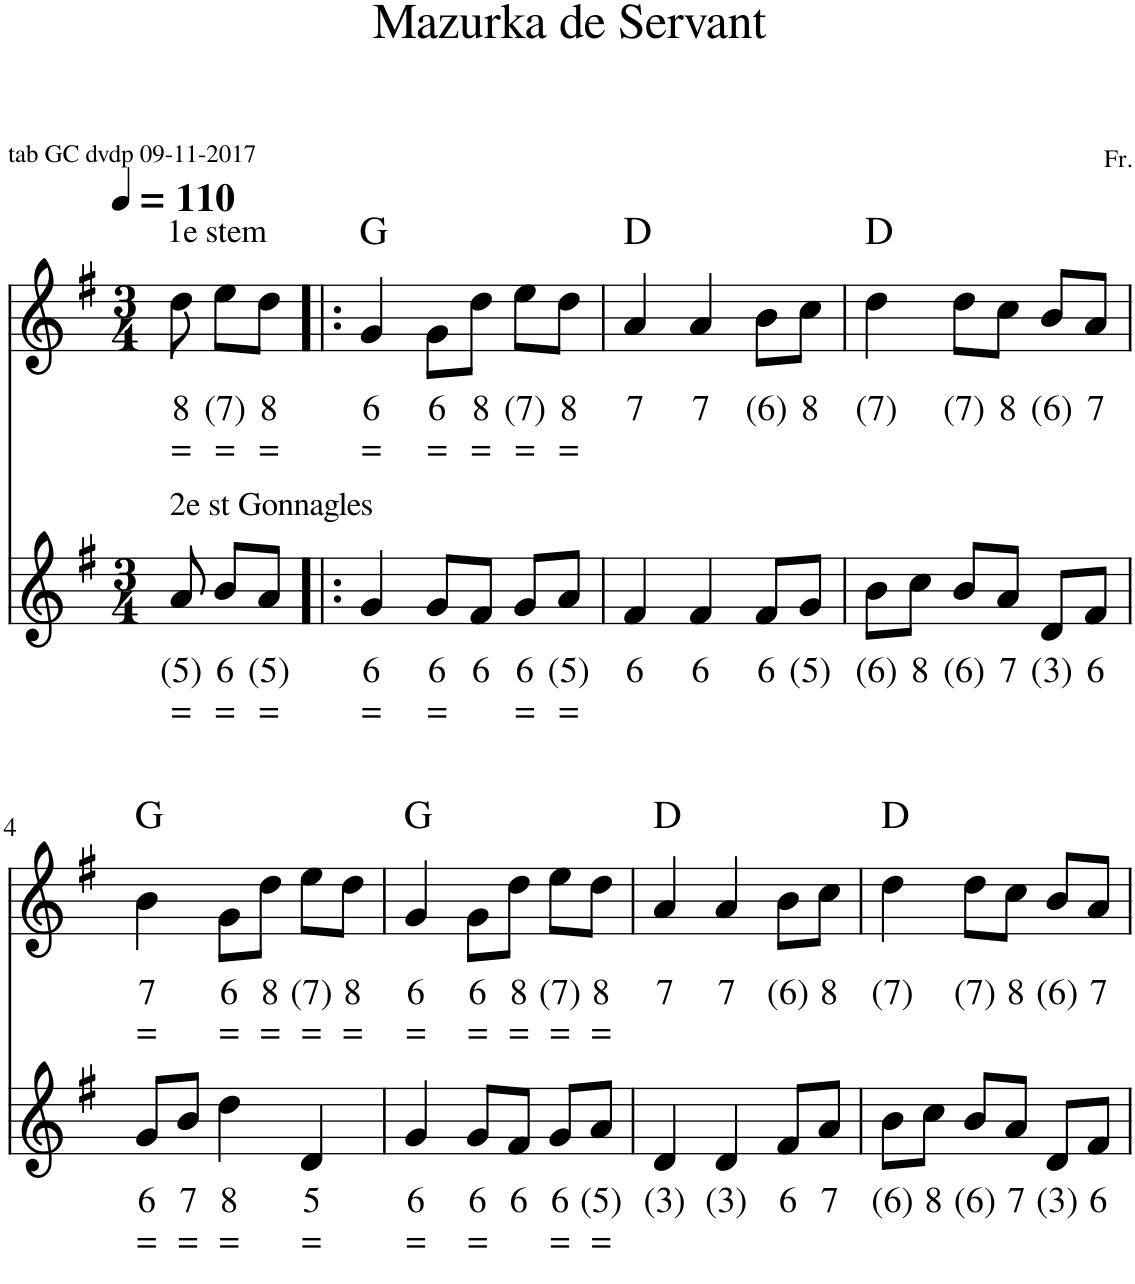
**kern	**text	**text	**kern	**text	**text	**kern	**text	**text	**harte
*part3	*part3	*part3	*part2	*part2	*part2	*part1	*part1	*part1	*part1
*staff3	*staff3	*staff3	*staff2	*staff2	*staff2	*staff1	*staff1	*staff1	*
*I"Stem	*	*	*I"Stem	*	*	*I"Stem	*	*	*
*	*	*	*stria5	*	*	*	*	*	*
*clefG2	*	*	*clefG2	*	*	*clefG2	*	*	*
*k[f#]	*	*	*k[f#]	*	*	*k[f#]	*	*	*
*M3/4	*	*	*M3/4	*	*	*M3/4	*	*	*
*MM110	*	*	*MM110	*	*	*MM110	*	*	*
=	=	=	=	=	=	=	=	=	=
!	!	!	!	!	!	!LO:TX:a:t=1e stem	!	!	!
!	!	!	!LO:TX:a:t=1e st okt lager	!	!	!	!	!	!
!LO:TX:a:t=2e st Gonnagles	!	!	!	!	!	!	!	!	!
!	!LO:LY:b	!LO:LY:b	!	!	!	!	!LO:LY:b	!LO:LY:b	!
8a/	(5)	=	8d	5	=	8dd\	8	=	.
!	!LO:LY:b	!LO:LY:b	!	!	!	!	!LO:LY:b	!LO:LY:b	!
8b/L	6	=	8e/L	(4)	=	8ee\L	(7)	=	.
!	!LO:LY:b	!LO:LY:b	!	!	!	!	!LO:LY:b	!LO:LY:b	!
8a/J	(5)	=	8d/J	5	=	8dd\J	8	=	.
=1!|:	=1!|:	=1!|:	=1!|:	=1!|:	=1!|:	=1!|:	=1!|:	=1!|:	=1!|:
!	!LO:LY:b	!LO:LY:b	!	!	!	!	!LO:LY:b	!LO:LY:b	!
4g/	6	=	4G	3	=	4g/	6	=	G:maj
!	!LO:LY:b	!LO:LY:b	!	!	!	!	!LO:LY:b	!LO:LY:b	!
8g/L	6	=	8G/L	3	=	8g\L	6	=	.
!	!LO:LY:b	!	!	!	!	!	!LO:LY:b	!LO:LY:b	!
8f#/J	6	.	8d/J	5	=	8dd\J	8	=	.
!	!LO:LY:b	!LO:LY:b	!	!	!	!	!LO:LY:b	!LO:LY:b	!
8g/L	6	=	8e/L	(4)	=	8ee\L	(7)	=	.
!	!LO:LY:b	!LO:LY:b	!	!	!	!	!LO:LY:b	!LO:LY:b	!
8a/J	(5)	=	8d/J	5	=	8dd\J	8	=	.
=2	=2	=2	=2	=2	=2	=2	=2	=2	=2
!	!LO:LY:b	!	!	!	!	!	!LO:LY:b	!	!
4f#/	6	.	4A	3	.	4a/	7	.	D:maj
!	!LO:LY:b	!	!	!	!	!	!LO:LY:b	!	!
4f#/	6	.	4A	3	.	4a/	7	.	.
!	!LO:LY:b	!	!	!	!	!	!LO:LY:b	!	!
8f#/L	6	.	8B/L	(2)	.	8b\L	(6)	.	.
!	!LO:LY:b	!	!	!	!	!	!LO:LY:b	!	!
8g/J	(5)	.	8c/J	4	.	8cc\J	8	.	.
=3	=3	=3	=3	=3	=3	=3	=3	=3	=3
!	!LO:LY:b	!	!	!	!	!	!LO:LY:b	!	!
8b\L	(6)	.	4d	(3)	.	4dd\	(7)	.	D:maj
!	!LO:LY:b	!	!	!	!	!	!	!	!
8cc\J	8	.	.	.	.	.	.	.	.
!	!LO:LY:b	!	!	!	!	!	!LO:LY:b	!	!
8b/L	(6)	.	8d/L	(3)	.	8dd\L	(7)	.	.
!	!LO:LY:b	!	!	!	!	!	!LO:LY:b	!	!
8a/J	7	.	8c/J	4	.	8cc\J	8	.	.
!	!LO:LY:b	!	!	!	!	!	!LO:LY:b	!	!
8d/L	(3)	.	8B/L	(2)	.	8b/L	(6)	.	.
!	!LO:LY:b	!	!	!	!	!	!LO:LY:b	!	!
8f#/J	6	.	8A/J	3	.	8a/J	7	.	.
!!LO:LB:g=z
=4	=4	=4	=4	=4	=4	=4	=4	=4	=4
!	!LO:LY:b	!LO:LY:b	!	!	!	!	!LO:LY:b	!LO:LY:b	!
8g/L	6	=	4B	4	=	4b\	7	=	G:maj
!	!LO:LY:b	!LO:LY:b	!	!	!	!	!	!	!
8b/J	7	=	.	.	.	.	.	.	.
!	!LO:LY:b	!LO:LY:b	!	!	!	!	!LO:LY:b	!LO:LY:b	!
4dd\	8	=	8G/L	3	=	8g\L	6	=	.
!	!	!	!	!	!	!	!LO:LY:b	!LO:LY:b	!
.	.	.	8d/J	5	=	8dd\J	8	=	.
!	!LO:LY:b	!LO:LY:b	!	!	!	!	!LO:LY:b	!LO:LY:b	!
4d/	5	=	8e/L	(4)	=	8ee\L	(7)	=	.
!	!	!	!	!	!	!	!LO:LY:b	!LO:LY:b	!
.	.	.	8d/J	5	=	8dd\J	8	=	.
=5	=5	=5	=5	=5	=5	=5	=5	=5	=5
!	!LO:LY:b	!LO:LY:b	!	!	!	!	!LO:LY:b	!LO:LY:b	!
4g/	6	=	4G	3	=	4g/	6	=	G:maj
!	!LO:LY:b	!LO:LY:b	!	!	!	!	!LO:LY:b	!LO:LY:b	!
8g/L	6	=	8G/L	3	=	8g\L	6	=	.
!	!LO:LY:b	!	!	!	!	!	!LO:LY:b	!LO:LY:b	!
8f#/J	6	.	8d/J	5	=	8dd\J	8	=	.
!	!LO:LY:b	!LO:LY:b	!	!	!	!	!LO:LY:b	!LO:LY:b	!
8g/L	6	=	8e/L	(4)	=	8ee\L	(7)	=	.
!	!LO:LY:b	!LO:LY:b	!	!	!	!	!LO:LY:b	!LO:LY:b	!
8a/J	(5)	=	8d/J	5	=	8dd\J	8	=	.
=6	=6	=6	=6	=6	=6	=6	=6	=6	=6
!	!LO:LY:b	!	!	!	!	!	!LO:LY:b	!	!
4d/	(3)	.	4A	3	.	4a/	7	.	D:maj
!	!LO:LY:b	!	!	!	!	!	!LO:LY:b	!	!
4d/	(3)	.	4A	3	.	4a/	7	.	.
!	!LO:LY:b	!	!	!	!	!	!LO:LY:b	!	!
8f#/L	6	.	8B/L	(2)	.	8b\L	(6)	.	.
!	!LO:LY:b	!	!	!	!	!	!LO:LY:b	!	!
8a/J	7	.	8c/J	4	.	8cc\J	8	.	.
=7	=7	=7	=7	=7	=7	=7	=7	=7	=7
!	!LO:LY:b	!	!	!	!	!	!LO:LY:b	!	!
8b\L	(6)	.	4d	(3)	.	4dd\	(7)	.	D:maj
!	!LO:LY:b	!	!	!	!	!	!	!	!
8cc\J	8	.	.	.	.	.	.	.	.
!	!LO:LY:b	!	!	!	!	!	!LO:LY:b	!	!
8b/L	(6)	.	8d/L	(3)	.	8dd\L	(7)	.	.
!	!LO:LY:b	!	!	!	!	!	!LO:LY:b	!	!
8a/J	7	.	8c/J	4	.	8cc\J	8	.	.
!	!LO:LY:b	!	!	!	!	!	!LO:LY:b	!	!
8d/L	(3)	.	8B/L	(2)	.	8b/L	(6)	.	.
!	!LO:LY:b	!	!	!	!	!	!LO:LY:b	!	!
8f#/J	6	.	8A/J	3	.	8a/J	7	.	.
=	=	=	=	=	=	=	=	=	=
*-	*-	*-	*-	*-	*-	*-	*-	*-	*-
